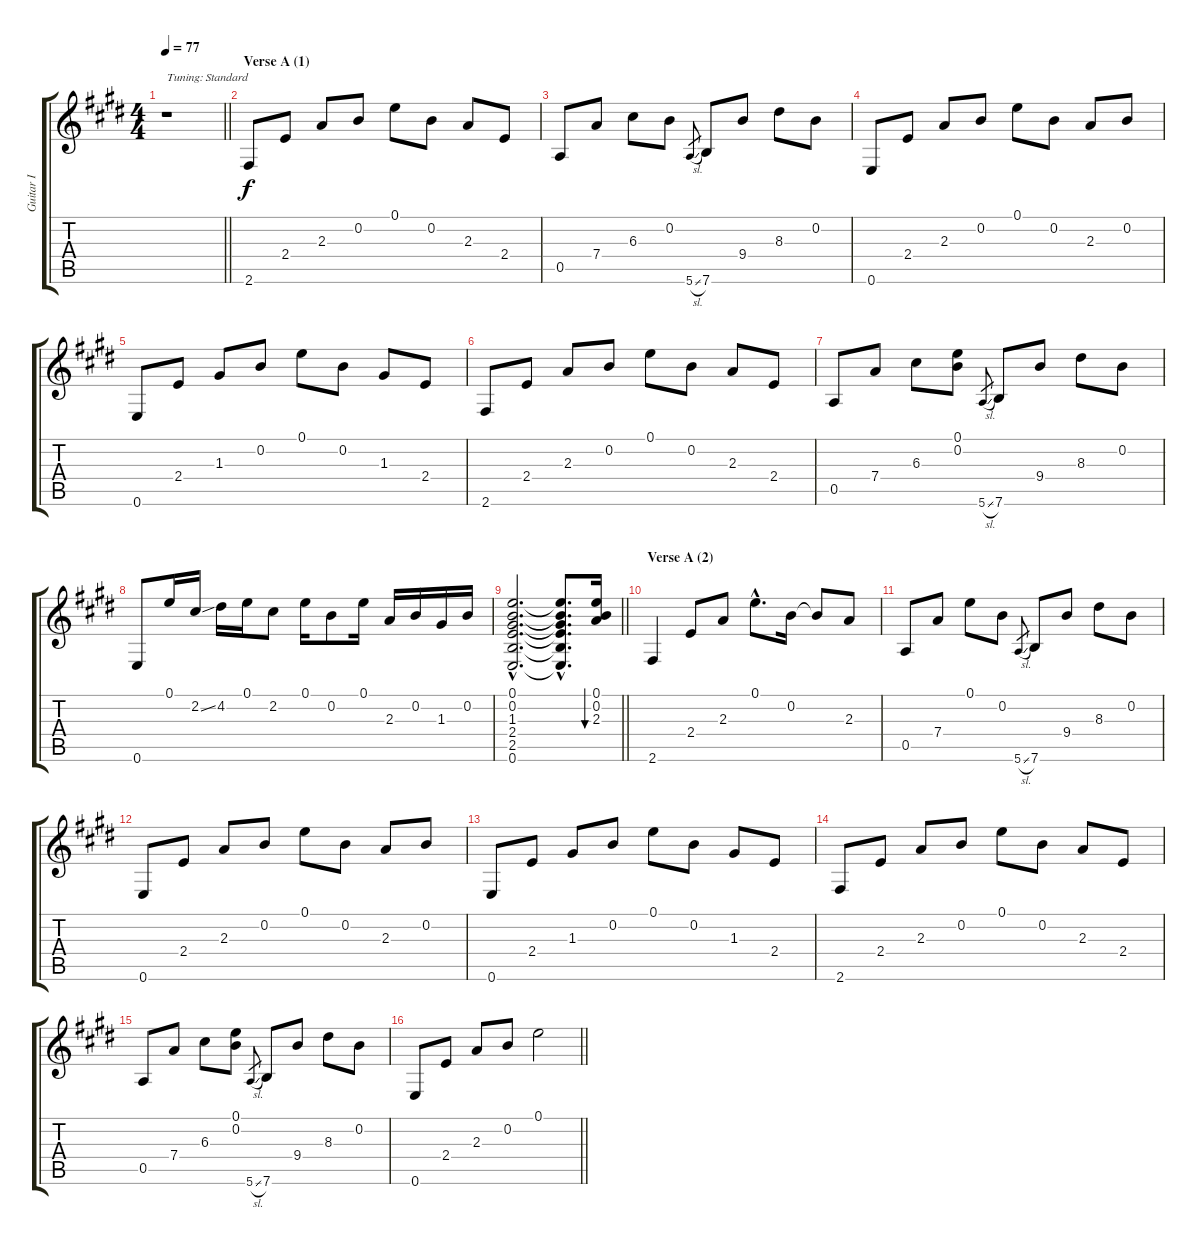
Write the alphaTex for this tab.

\track ("Guitar I" "Guitar I") {instrument electricguitarclean}
\staff {score tabs}
\tuning (E4 B3 G3 D3 A2 E2) {hide}
\ts (4 4)
\tempo 77
\clef g2
\barLineRight lightlight
\ks e
r.1{txt "Tuning: Standard" dy f instrument electricguitarclean} |
\section ("" "Verse A (1)")
2.6.8 2.4.8 2.3.8 0.2.8 0.1.8 0.2.8 2.3.8 2.4.8 |
0.5.8 7.4.8 6.3.8 0.2.8 5.6{sl}.8{gr} 7.6.8 9.4.8 8.3.8 0.2.8 |
0.6.8 2.4.8 2.3.8 0.2.8 0.1.8 0.2.8 2.3.8 0.2.8 |
0.6.8 2.4.8 1.3.8 0.2.8 0.1.8 0.2.8 1.3.8 2.4.8 |
2.6.8 2.4.8 2.3.8 0.2.8 0.1.8 0.2.8 2.3.8 2.4.8 |
0.5.8 7.4.8 6.3.8 (0.1 0.2).8 5.6{sl}.8{gr} 7.6.8 9.4.8 8.3.8 0.2.8 |
0.6.8 0.1.16 2.2{ss}.16 4.2.16 0.1.16 2.2.8 0.1.16 0.2.8 0.1.16 2.3.16 0.2.16 1.3.16 0.2.16 |
\barLineRight lightlight
(0.1{hac} 0.2{hac} 1.3{hac} 2.4{hac} 2.5{hac} 0.6{hac}).2{d} (0.1{hac t} 0.2{hac t} 1.3{hac t} 2.4{hac t} 2.5{hac t} 0.6{hac t}).8{d} (0.1 0.2 2.3).16{bu 120} |
\section ("" "Verse A (2)")
2.6.4 2.4.8 2.3.8 0.1{hac}.8{d} 0.2.16 0.2{t}.8 2.3.8 |
0.5.8 7.4.8 0.1.8 0.2.8 5.6{sl}.8{gr} 7.6.8 9.4.8 8.3.8 0.2.8 |
0.6.8 2.4.8 2.3.8 0.2.8 0.1.8 0.2.8 2.3.8 0.2.8 |
0.6.8 2.4.8 1.3.8 0.2.8 0.1.8 0.2.8 1.3.8 2.4.8 |
2.6.8 2.4.8 2.3.8 0.2.8 0.1.8 0.2.8 2.3.8 2.4.8 |
0.5.8 7.4.8 6.3.8 (0.1 0.2).8 5.6{sl}.8{gr} 7.6.8 9.4.8 8.3.8 0.2.8 |
\barLineRight lightlight
0.6.8 2.4.8 2.3.8 0.2.8 0.1.2
